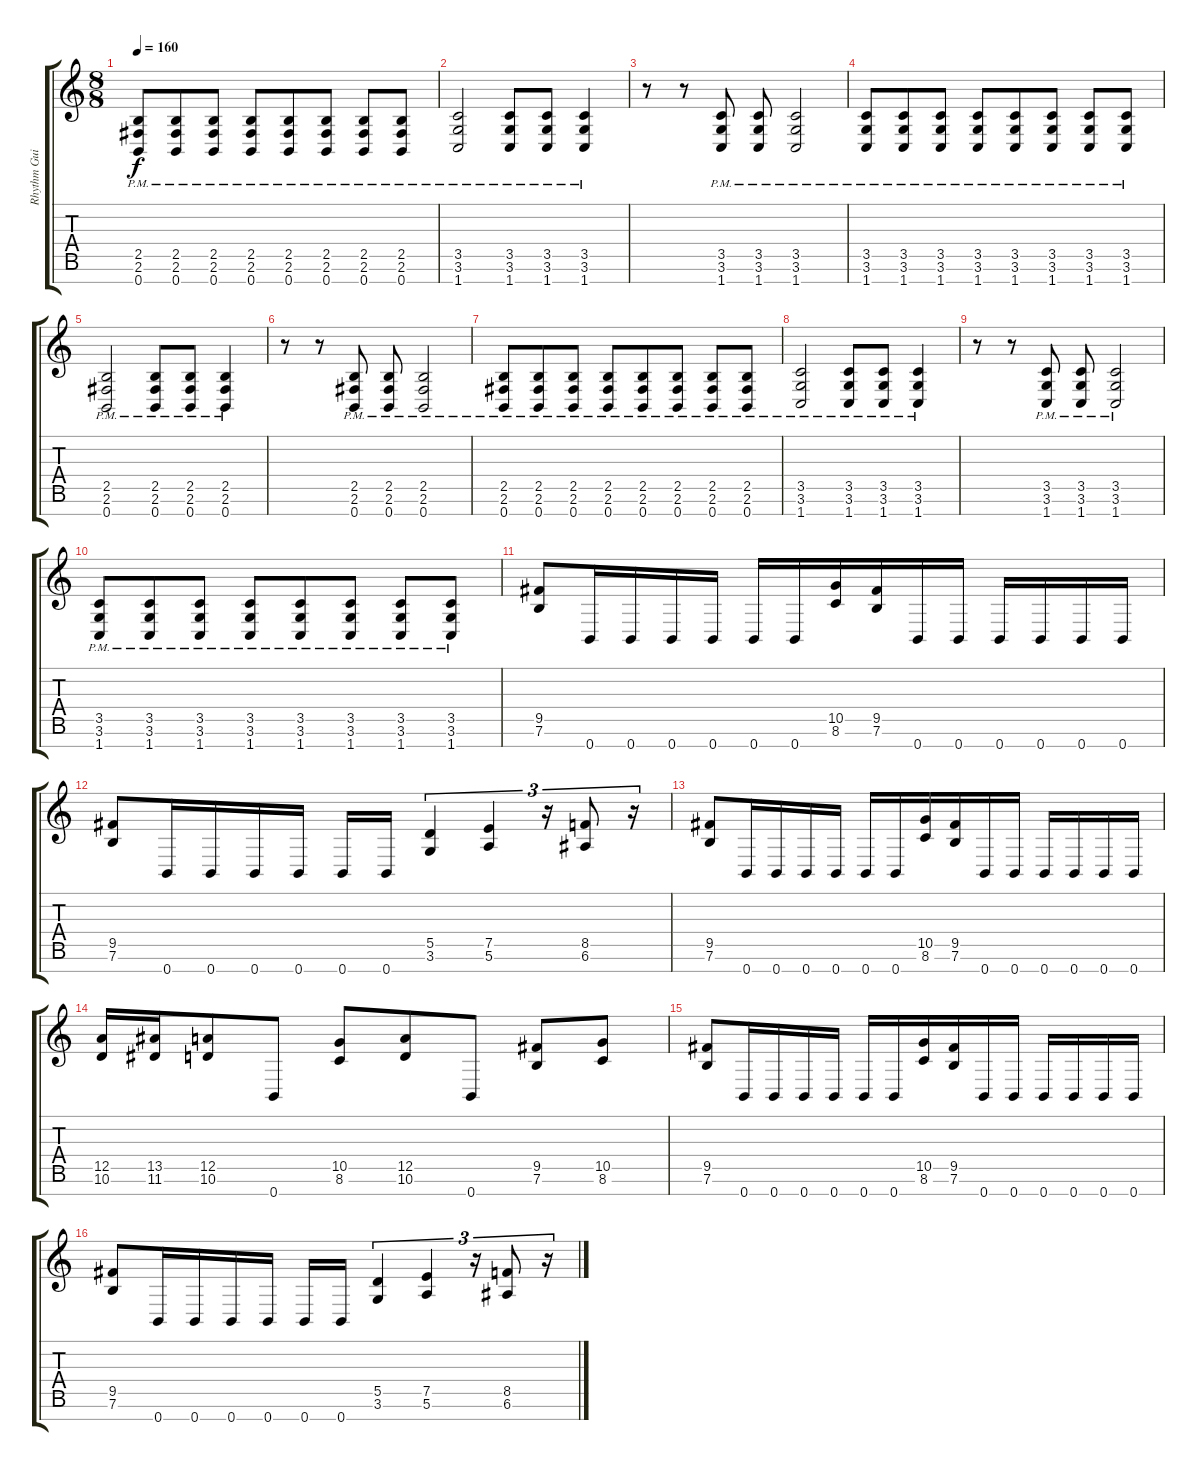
\track ("Rhythm Guitar" "Rhythm Gui") {instrument overdrivenguitar}
\staff {score tabs}
\tuning (E4 B3 G3 D3 A2 E2 B1) {hide}
\ts (8 8)
\tempo 160
\clef g2
\ks c
(2.5 2.6 0.7{pm}).8{dy f} (2.5 2.6 0.7{pm}).8 (2.5 2.6 0.7{pm}).8 (2.5 2.6 0.7{pm}).8 (2.5 2.6 0.7{pm}).8 (2.5 2.6 0.7{pm}).8 (2.5 2.6 0.7{pm}).8 (2.5 2.6 0.7{pm}).8 |
(3.5 3.6 1.7{pm}).2 (3.5 3.6 1.7{pm}).8 (3.5 3.6 1.7{pm}).8 (3.5 3.6 1.7{pm}).4 |
r.8 r.8 (3.5 3.6 1.7{pm}).8 (3.5 3.6 1.7{pm}).8 (3.5 3.6 1.7{pm}).2 |
(3.5 3.6 1.7{pm}).8 (3.5 3.6 1.7{pm}).8 (3.5 3.6 1.7{pm}).8 (3.5 3.6 1.7{pm}).8 (3.5 3.6 1.7{pm}).8 (3.5 3.6 1.7{pm}).8 (3.5 3.6 1.7{pm}).8 (3.5 3.6 1.7{pm}).8 |
(2.5 2.6 0.7{pm}).2 (2.5 2.6 0.7{pm}).8 (2.5 2.6 0.7{pm}).8 (2.5 2.6 0.7{pm}).4 |
r.8 r.8 (2.5 2.6 0.7{pm}).8 (2.5 2.6 0.7{pm}).8 (2.5 2.6 0.7{pm}).2 |
(2.5 2.6 0.7{pm}).8 (2.5 2.6 0.7{pm}).8 (2.5 2.6 0.7{pm}).8 (2.5 2.6 0.7{pm}).8 (2.5 2.6 0.7{pm}).8 (2.5 2.6 0.7{pm}).8 (2.5 2.6 0.7{pm}).8 (2.5 2.6 0.7{pm}).8 |
(3.5 3.6 1.7{pm}).2 (3.5 3.6 1.7{pm}).8 (3.5 3.6 1.7{pm}).8 (3.5 3.6 1.7{pm}).4 |
r.8 r.8 (3.5 3.6 1.7{pm}).8 (3.5 3.6 1.7{pm}).8 (3.5 3.6 1.7{pm}).2 |
(3.5 3.6 1.7{pm}).8 (3.5 3.6 1.7{pm}).8 (3.5 3.6 1.7{pm}).8 (3.5 3.6 1.7{pm}).8 (3.5 3.6 1.7{pm}).8 (3.5 3.6 1.7{pm}).8 (3.5 3.6 1.7{pm}).8 (3.5 3.6 1.7{pm}).8 |
(9.5 7.6).8 0.7.16 0.7.16 0.7.16 0.7.16 0.7.16 0.7.16 (10.5 8.6).16 (9.5 7.6).16 0.7.16 0.7.16 0.7.16 0.7.16 0.7.16 0.7.16 |
(9.5 7.6).8 0.7.16 0.7.16 0.7.16 0.7.16 0.7.16 0.7.16 (5.5 3.6).4{tu (3 2)} (7.5 5.6).4{tu (3 2)} r.16{tu (3 2)} (8.5 6.6).8{tu (3 2)} r.16{tu (3 2)} |
(9.5 7.6).8 0.7.16 0.7.16 0.7.16 0.7.16 0.7.16 0.7.16 (10.5 8.6).16 (9.5 7.6).16 0.7.16 0.7.16 0.7.16 0.7.16 0.7.16 0.7.16 |
(12.5 10.6).16 (13.5 11.6).16 (12.5 10.6).8 0.7.8 (10.5 8.6).8 (12.5 10.6).8 0.7.8 (9.5 7.6).8 (10.5 8.6).8 |
(9.5 7.6).8 0.7.16 0.7.16 0.7.16 0.7.16 0.7.16 0.7.16 (10.5 8.6).16 (9.5 7.6).16 0.7.16 0.7.16 0.7.16 0.7.16 0.7.16 0.7.16 |
(9.5 7.6).8 0.7.16 0.7.16 0.7.16 0.7.16 0.7.16 0.7.16 (5.5 3.6).4{tu (3 2)} (7.5 5.6).4{tu (3 2)} r.16{tu (3 2)} (8.5 6.6).8{tu (3 2)} r.16{tu (3 2)}
